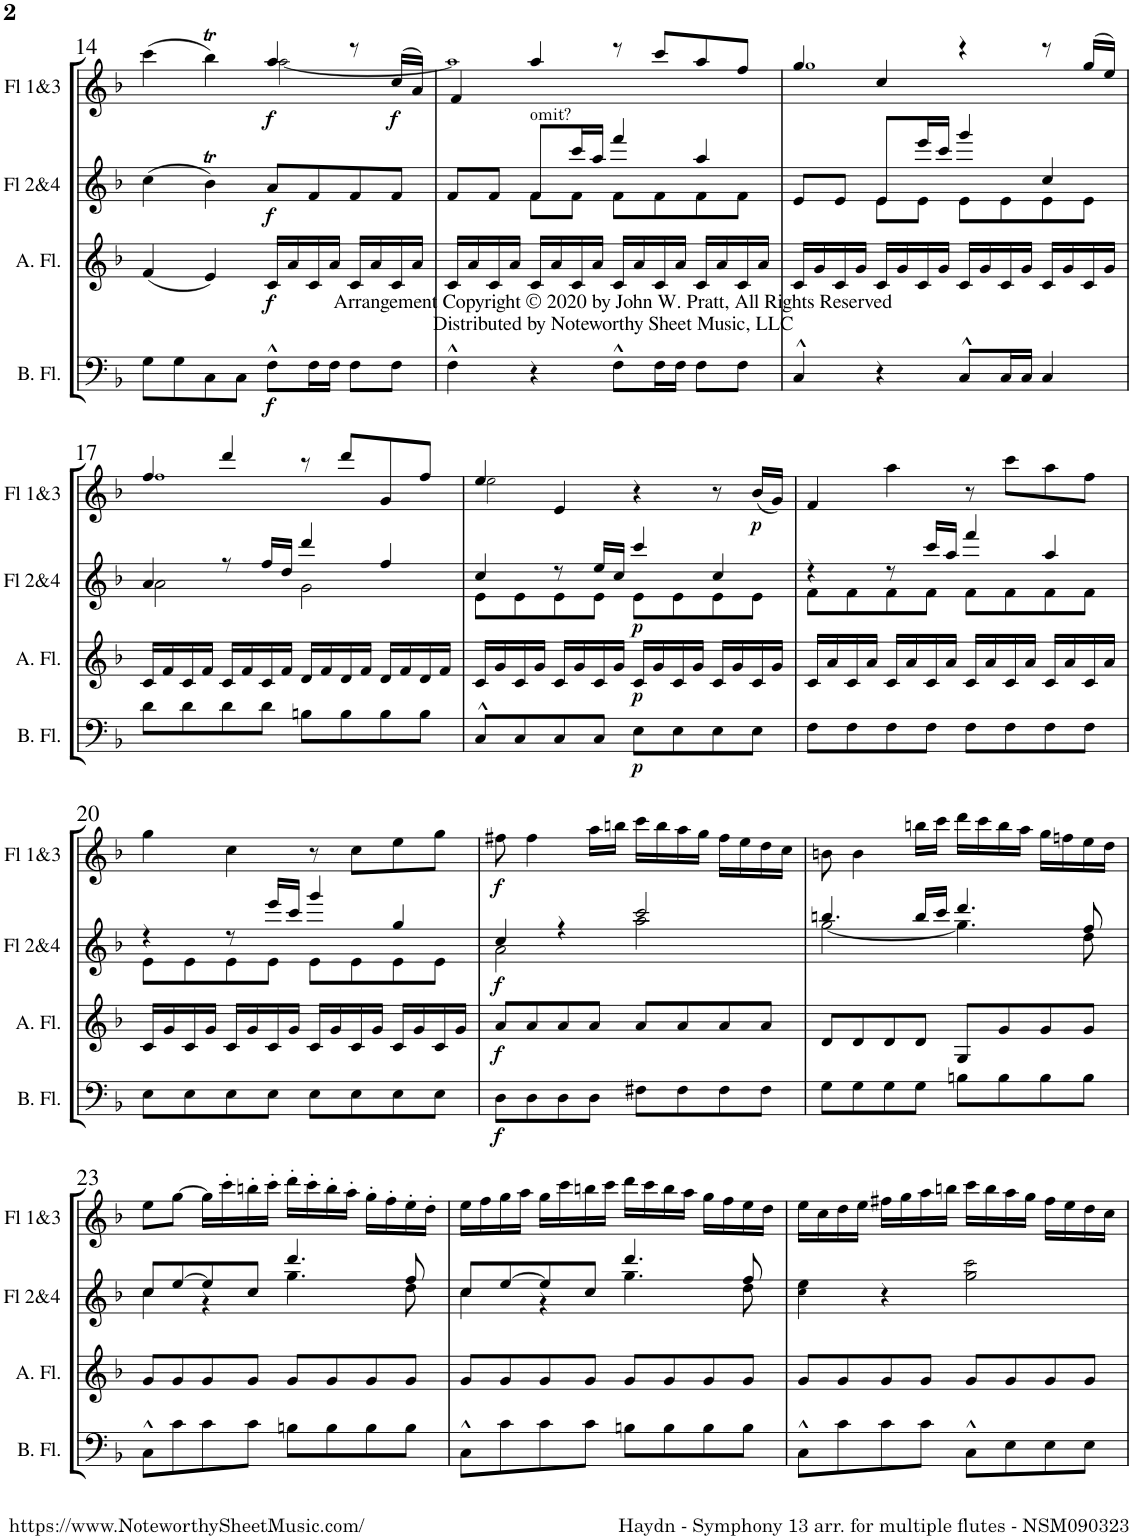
**kern	**dynam	**kern	**dynam	**kern	**dynam	**kern	**dynam
*part4	*part4	*part3	*part3	*part2	*part2	*part1	*part1
*staff4	*staff4	*staff3	*staff3	*staff2	*staff2	*staff1	*staff1
*I"Bass Flute	*	*I"Alto Flute	*	*I"Flutes 2&amp;4	*	*I"Flutes 1&amp;3	*
*I'B. Fl.	*	*I'A. Fl.	*	*I'Fl 2&amp;4	*	*I'Fl 1&amp;3	*
!!LO:PB:g=z
*clefF4	*	*clefG2	*	*clefG2	*	*clefG2	*
*k[b-]	*	*k[b-]	*	*k[b-]	*	*k[b-]	*
*M4/4	*	*M4/4	*	*M4/4	*	*M4/4	*
*met(c)	*	*met(c)	*	*met(c)	*	*met(c)	*
=14	=14	=14	=14	=14	=14	=14	=14
*	*	*	*	*	*	*^	*
8G\L	.	(4f/	.	(4cc\	.	(4ccc\	2ryy	.
8G\	.	.	.	.	.	.	.	.
8C\	.	4e/)	.	4b-T\)	.	4bb-T\)	.	.
8C\J	.	.	.	.	.	.	.	.
!	!LO:DY:b	!	!LO:DY:b	!	!LO:DY:b	!	!	!LO:DY:b
8F^^\L	f	16c/LL	f	8a/L	f	4aa/	[2aa!\	f
.	.	16a/	.	.	.	.	.	.
16F\L	.	16c/	.	8f/	.	.	.	.
16F\JJ	.	16a/JJ	.	.	.	.	.	.
8F\L	.	16c/LL	.	8f/	.	8r	.	.
.	.	16a/	.	.	.	.	.	.
!	!	!	!	!	!	!	!	!LO:DY:b
8F\J	.	16c/	.	8f/J	.	(16cc/LL	.	f
.	.	16a/JJ	.	.	.	16a/JJ)	.	.
=15	=15	=15	=15	=15	=15	=15	=15	=15
*	*	*	*	*^	*	*	*	*
4F^^\	.	16c/LL	.	8f/L	4ryy	.	4f/	1aa!]	.
.	.	16a/	.	.	.	.	.	.	.
.	.	16c/	.	8f/J	.	.	.	.	.
.	.	16a/JJ	.	.	.	.	.	.	.
!	!	!	!	!LO:TX:a:t=omit?	!	!	!	!	!
4r	.	16c/LL	.	8f/L	8f\L	.	4aa/	.	.
.	.	16a/	.	.	.	.	.	.	.
.	.	16c/	.	16ccc/L	8f\J	.	.	.	.
.	.	16a/JJ	.	16aa/JJ	.	.	.	.	.
!LO:TX:a:t=Arrangement Copyright © 2020 by John W. Pratt, All Rights Reserved	!	!	!	!	!	!	!	!	!
!LO:TX:a:t=Distributed by Noteworthy Sheet Music, LLC	!	!	!	!	!	!	!	!	!
8F^^\L	.	16c/LL	.	4fff/	8f\L	.	8r	.	.
.	.	16a/	.	.	.	.	.	.	.
16F\L	.	16c/	.	.	8f\	.	8ccc/L	.	.
16F\JJ	.	16a/JJ	.	.	.	.	.	.	.
8F\L	.	16c/LL	.	4aa/	8f\	.	8aa/	.	.
.	.	16a/	.	.	.	.	.	.	.
8F\J	.	16c/	.	.	8f\J	.	8ff/J	.	.
.	.	16a/JJ	.	.	.	.	.	.	.
=16	=16	=16	=16	=16	=16	=16	=16	=16	=16
4C^^/	.	16c/LL	.	8e/L	4ryy	.	4gg/	1gg!	.
.	.	16g/	.	.	.	.	.	.	.
.	.	16c/	.	8e/J	.	.	.	.	.
.	.	16g/JJ	.	.	.	.	.	.	.
4r	.	16c/LL	.	8e/L	8e\L	.	4cc/	.	.
.	.	16g/	.	.	.	.	.	.	.
.	.	16c/	.	16eee/L	8e\J	.	.	.	.
.	.	16g/JJ	.	16ccc/JJ	.	.	.	.	.
8C^^/L	.	16c/LL	.	4ggg/	8e\L	.	4r	.	.
.	.	16g/	.	.	.	.	.	.	.
16C/L	.	16c/	.	.	8e\	.	.	.	.
16C/JJ	.	16g/JJ	.	.	.	.	.	.	.
4C/	.	16c/LL	.	4cc/	8e\	.	8r	.	.
.	.	16g/	.	.	.	.	.	.	.
.	.	16c/	.	.	8e\J	.	(16gg/LL	.	.
.	.	16g/JJ	.	.	.	.	16ee/JJ)	.	.
!!LO:LB:g=z	!!
=17	=17	=17	=17	=17	=17	=17	=17	=17	=17
8d\L	.	16c/LL	.	4a/	2a\	.	4ff/	1ff!	.
.	.	16f/	.	.	.	.	.	.	.
8d\	.	16c/	.	.	.	.	.	.	.
.	.	16f/JJ	.	.	.	.	.	.	.
8d\	.	16c/LL	.	8r	.	.	4ddd/	.	.
.	.	16f/	.	.	.	.	.	.	.
8d\J	.	16c/	.	16ff/LL	.	.	.	.	.
.	.	16f/JJ	.	16dd/JJ	.	.	.	.	.
8Bn\L	.	16d/LL	.	4ddd/	2g\	.	8r	.	.
.	.	16f/	.	.	.	.	.	.	.
8B\	.	16d/	.	.	.	.	8ddd/L	.	.
.	.	16f/JJ	.	.	.	.	.	.	.
8B\	.	16d/LL	.	4ff/	.	.	8g/	.	.
.	.	16f/	.	.	.	.	.	.	.
8B\J	.	16d/	.	.	.	.	8ff/J	.	.
.	.	16f/JJ	.	.	.	.	.	.	.
=18	=18	=18	=18	=18	=18	=18	=18	=18	=18
8C^^/L	.	16c/LL	.	4cc/	8e\L	.	4ee/	2ee!\	.
.	.	16g/	.	.	.	.	.	.	.
8C/	.	16c/	.	.	8e\	.	.	.	.
.	.	16g/JJ	.	.	.	.	.	.	.
8C/	.	16c/LL	.	8r	8e\	.	4e/	.	.
.	.	16g/	.	.	.	.	.	.	.
8C/J	.	16c/	.	16ee/LL	8e\J	.	.	.	.
.	.	16g/JJ	.	16cc/JJ	.	.	.	.	.
!	!LO:DY:b	!	!LO:DY:b	!	!	!LO:DY:b	!	!	!
8E\L	p	16c/LL	p	4ccc/	8e\L	p	4r	2ryy	.
.	.	16g/	.	.	.	.	.	.	.
8E\	.	16c/	.	.	8e\	.	.	.	.
.	.	16g/JJ	.	.	.	.	.	.	.
8E\	.	16c/LL	.	4cc/	8e\	.	8r	.	.
.	.	16g/	.	.	.	.	.	.	.
!	!	!	!	!	!	!	!	!	!LO:DY:b
8E\J	.	16c/	.	.	8e\J	.	(16b-/LL	.	p
.	.	16g/JJ	.	.	.	.	16g/JJ)	.	.
*	*	*	*	*	*	*	*v	*v	*
=19	=19	=19	=19	=19	=19	=19	=19	=19
8F\L	.	16c/LL	.	4r	8f\L	.	4f/	.
.	.	16a/	.	.	.	.	.	.
8F\	.	16c/	.	.	8f\	.	.	.
.	.	16a/JJ	.	.	.	.	.	.
8F\	.	16c/LL	.	8r	8f\	.	4aa\	.
.	.	16a/	.	.	.	.	.	.
8F\J	.	16c/	.	16ccc/LL	8f\J	.	.	.
.	.	16a/JJ	.	16aa/JJ	.	.	.	.
8F\L	.	16c/LL	.	4fff/	8f\L	.	8r	.
.	.	16a/	.	.	.	.	.	.
8F\	.	16c/	.	.	8f\	.	8ccc\L	.
.	.	16a/JJ	.	.	.	.	.	.
8F\	.	16c/LL	.	4aa/	8f\	.	8aa\	.
.	.	16a/	.	.	.	.	.	.
8F\J	.	16c/	.	.	8f\J	.	8ff\J	.
.	.	16a/JJ	.	.	.	.	.	.
!!LO:LB:g=z
=20	=20	=20	=20	=20	=20	=20	=20	=20
8E\L	.	16c/LL	.	4r	8e\L	.	4gg\	.
.	.	16g/	.	.	.	.	.	.
8E\	.	16c/	.	.	8e\	.	.	.
.	.	16g/JJ	.	.	.	.	.	.
8E\	.	16c/LL	.	8r	8e\	.	4cc\	.
.	.	16g/	.	.	.	.	.	.
8E\J	.	16c/	.	16eee/LL	8e\J	.	.	.
.	.	16g/JJ	.	16ccc/JJ	.	.	.	.
8E\L	.	16c/LL	.	4ggg/	8e\L	.	8r	.
.	.	16g/	.	.	.	.	.	.
8E\	.	16c/	.	.	8e\	.	8cc\L	.
.	.	16g/JJ	.	.	.	.	.	.
8E\	.	16c/LL	.	4gg/	8e\	.	8ee\	.
.	.	16g/	.	.	.	.	.	.
8E\J	.	16c/	.	.	8e\J	.	8gg\J	.
.	.	16g/JJ	.	.	.	.	.	.
=21	=21	=21	=21	=21	=21	=21	=21	=21
!	!LO:DY:b	!	!LO:DY:b	!	!	!LO:DY:b	!	!LO:DY:b
8D\L	f	8a/L	f	4cc/	2a\	f	8ff#X\	f
8D\	.	8a/	.	.	.	.	4ff#\	.
8D\	.	8a/	.	4r	.	.	.	.
8D\J	.	8a/J	.	.	.	.	16aa\LL	.
.	.	.	.	.	.	.	16bbn\JJ	.
8F#X\L	.	8a/L	.	2ccc/	2aa\	.	16ccc\LL	.
.	.	.	.	.	.	.	16bb\	.
8F#\	.	8a/	.	.	.	.	16aa\	.
.	.	.	.	.	.	.	16gg\JJ	.
8F#\	.	8a/	.	.	.	.	16ff#\LL	.
.	.	.	.	.	.	.	16ee\	.
8F#\J	.	8a/J	.	.	.	.	16dd\	.
.	.	.	.	.	.	.	16cc\JJ	.
=22	=22	=22	=22	=22	=22	=22	=22	=22
8G\L	.	8d/L	.	4.bbn/	[2gg\	.	8bn\	.
8G\	.	8d/	.	.	.	.	4b\	.
8G\	.	8d/	.	.	.	.	.	.
8G\J	.	8d/J	.	16bb/LL	.	.	16bbn\LL	.
.	.	.	.	16ccc/JJ	.	.	16ccc\JJ	.
8Bn\L	.	8G/L	.	4.ddd/	4.gg\]	.	16ddd\LL	.
.	.	.	.	.	.	.	16ccc\	.
8B\	.	8g/	.	.	.	.	16bb\	.
.	.	.	.	.	.	.	16aa\JJ	.
8B\	.	8g/	.	.	.	.	16gg\LL	.
.	.	.	.	.	.	.	16ffn\	.
8B\J	.	8g/J	.	8ff/	8dd\	.	16ee\	.
.	.	.	.	.	.	.	16dd\JJ	.
!!LO:LB:g=z
=23	=23	=23	=23	=23	=23	=23	=23	=23
8C^^\L	.	8g/L	.	8cc/L	4cc\	.	8ee\L	.
8c\	.	8g/	.	[8ee/	.	.	[8gg\J	.
8c\	.	8g/	.	8ee/]	4r	.	16gg\LL]	.
.	.	.	.	.	.	.	16ccc'\	.
8c\J	.	8g/J	.	8cc/J	.	.	16bbn'\	.
.	.	.	.	.	.	.	16ccc'\JJ	.
8Bn\L	.	8g/L	.	4.ddd/	4.gg\	.	16ddd'\LL	.
.	.	.	.	.	.	.	16ccc'\	.
8B\	.	8g/	.	.	.	.	16bb'\	.
.	.	.	.	.	.	.	16aa'\JJ	.
8B\	.	8g/	.	.	.	.	16gg'\LL	.
.	.	.	.	.	.	.	16ff'\	.
8B\J	.	8g/J	.	8ff/	8dd\	.	16ee'\	.
.	.	.	.	.	.	.	16dd'\JJ	.
=24	=24	=24	=24	=24	=24	=24	=24	=24
8C^^\L	.	8g/L	.	8cc/L	4cc\	.	16ee\LL	.
.	.	.	.	.	.	.	16ff\	.
8c\	.	8g/	.	[8ee/	.	.	16gg\	.
.	.	.	.	.	.	.	16aa\JJ	.
8c\	.	8g/	.	8ee/]	4r	.	16gg\LL	.
.	.	.	.	.	.	.	16ccc\	.
8c\J	.	8g/J	.	8cc/J	.	.	16bbn\	.
.	.	.	.	.	.	.	16ccc\JJ	.
8Bn\L	.	8g/L	.	4.ddd/	4.gg\	.	16ddd\LL	.
.	.	.	.	.	.	.	16ccc\	.
8B\	.	8g/	.	.	.	.	16bb\	.
.	.	.	.	.	.	.	16aa\JJ	.
8B\	.	8g/	.	.	.	.	16gg\LL	.
.	.	.	.	.	.	.	16ff\	.
8B\J	.	8g/J	.	8ff/	8dd\	.	16ee\	.
.	.	.	.	.	.	.	16dd\JJ	.
*	*	*	*	*v	*v	*	*	*
=25	=25	=25	=25	=25	=25	=25	=25
8C^^\L	.	8g/L	.	4cc!\ 4ee\	.	16ee\LL	.
.	.	.	.	.	.	16cc\	.
8c\	.	8g/	.	.	.	16dd\	.
.	.	.	.	.	.	16ee\JJ	.
8c\	.	8g/	.	4r	.	16ff#X\LL	.
.	.	.	.	.	.	16gg\	.
8c\J	.	8g/J	.	.	.	16aa\	.
.	.	.	.	.	.	16bbn\JJ	.
8C^^\L	.	8g/L	.	2gg\ 2ccc!\	.	16ccc\LL	.
.	.	.	.	.	.	16bb\	.
8E\	.	8g/	.	.	.	16aa\	.
.	.	.	.	.	.	16gg\JJ	.
8E\	.	8g/	.	.	.	16ff#\LL	.
.	.	.	.	.	.	16ee\	.
8E\J	.	8g/J	.	.	.	16dd\	.
.	.	.	.	.	.	16cc\JJ	.
=	=	=	=	=	=	=	=
*-	*-	*-	*-	*-	*-	*-	*-
